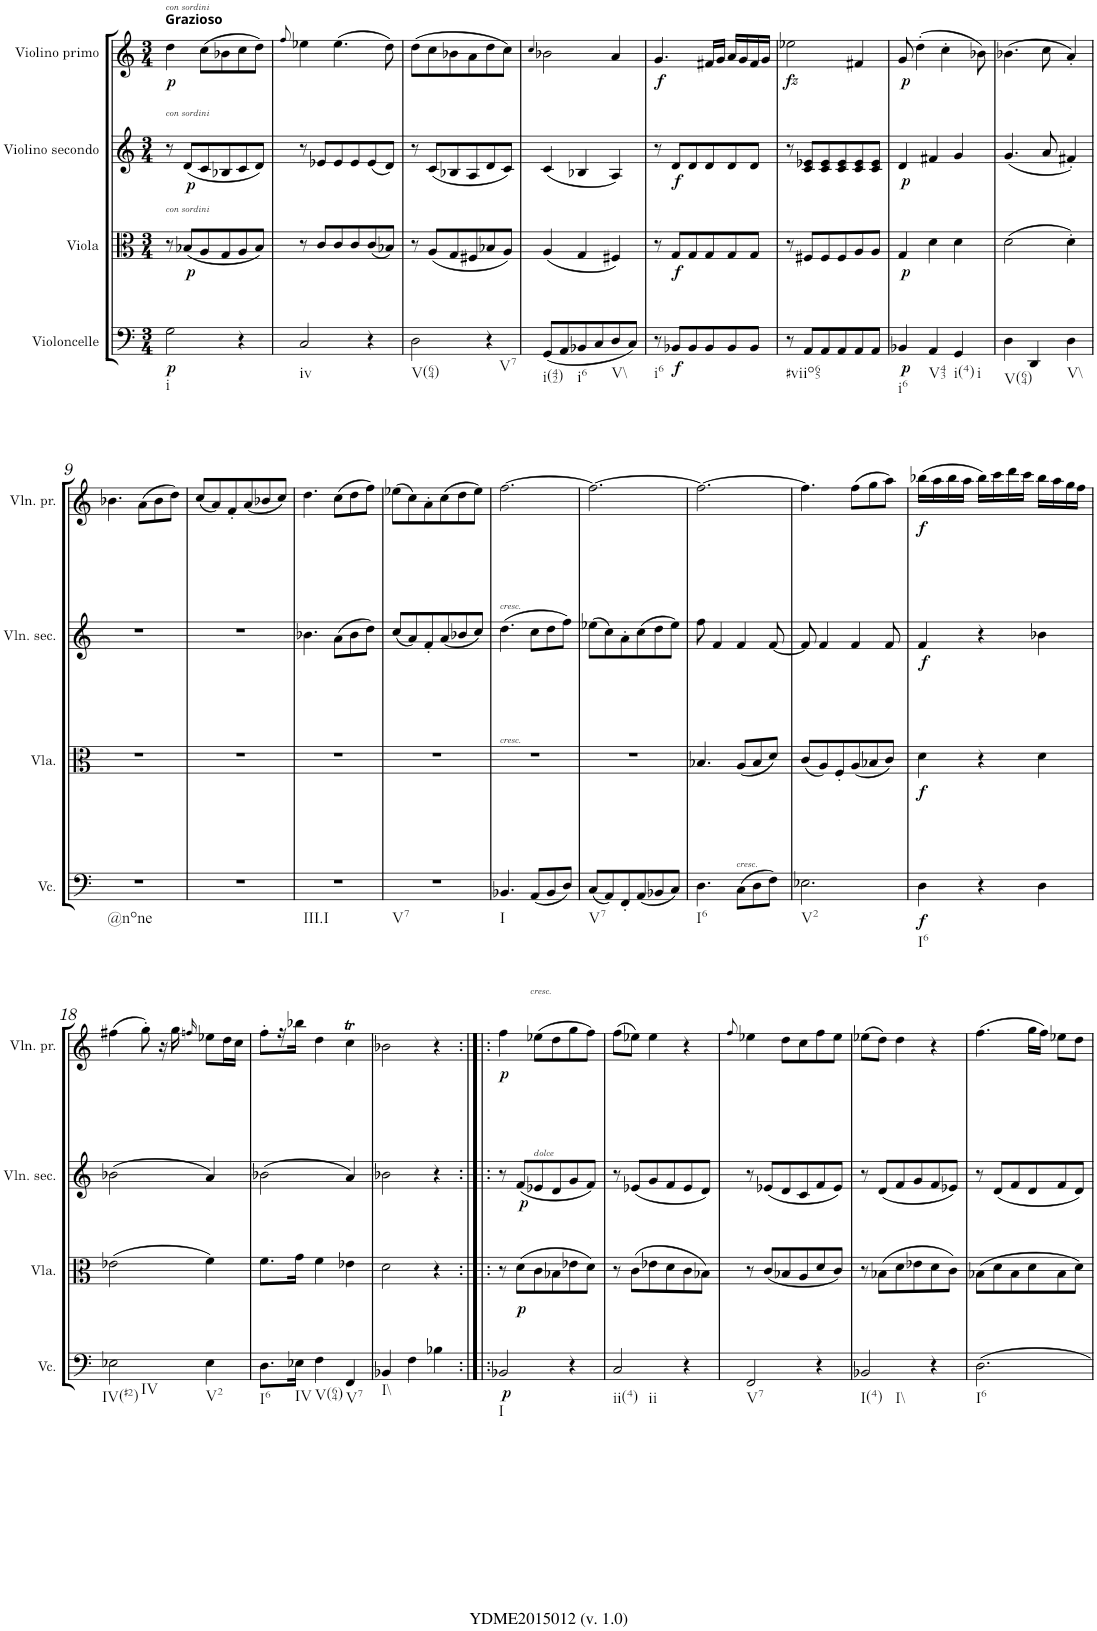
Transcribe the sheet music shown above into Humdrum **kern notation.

**kern	**dynam	**kern	**dynam	**kern	**dynam	**kern	**dynam
*part4	*part4	*part3	*part3	*part2	*part2	*part1	*part1
*staff4	*staff4	*staff3	*staff3	*staff2	*staff2	*staff1	*staff1
*I"Violoncelle	*	*I"Viola	*	*I"Violino secondo	*	*I"Violino primo	*
*I'Vc.	*	*I'Vla.	*	*I'Vln. sec.	*	*I'Vln. pr.	*
*clefF4	*	*clefC3	*	*clefG2	*	*clefG2	*
*k[]	*	*k[]	*	*k[]	*	*k[]	*
*M3/4	*	*M3/4	*	*M3/4	*	*M3/4	*
=1	=1	=1	=1	=1	=1	=1	=1
!	!	!	!	!	!	!LO:TX:a:B:t=Grazioso	!
!	!	!	!	!	!	!LO:TX:a:i:t=con sordini	!
!	!	!	!	!LO:TX:a:i:t=con sordini	!	!	!
!	!	!LO:TX:a:i:t=con sordini	!	!	!	!	!
!LO:TX:b:t=i	!	!	!	!	!	!	!
!	!LO:DY:b	!	!	!	!	!	!LO:DY:b
2G\	p	8r	.	8r	.	4dd\	p
!	!	!	!LO:DY:b	!	!LO:DY:b	!	!
.	.	(<8B-X/L	p	(<8d/L	p	.	.
.	.	8A/	.	8c/	.	(>8cc\L	.
.	.	8G/	.	8B-X/	.	8b-X\	.
4r	.	8A/	.	8c/	.	8cc\	.
.	.	8B-/J)	.	8d/J)	.	8dd\J)	.
=2	=2	=2	=2	=2	=2	=2	=2
.	.	.	.	.	.	8qff/	.
!LO:TX:b:t=iv	!	!	!	!	!	!	!
2C/	.	8r	.	8r	.	4ee-X\	.
.	.	8c/L	.	8e-X/L	.	.	.
.	.	8c/	.	8e-/	.	(>4.ee-\	.
.	.	8c/	.	8e-/	.	.	.
4r	.	(<8c/	.	(<8e-/	.	.	.
.	.	8B-X/J)	.	8d/J)	.	8dd\)	.
=3	=3	=3	=3	=3	=3	=3	=3
!LO:TX:b:t=V(64)	!	!	!	!	!	!	!
2D\	.	8r	.	8r	.	(>8dd\L	.
.	.	(<8A/L	.	(<8c/L	.	8cc\	.
.	.	8G/	.	8B-X/	.	8b-X\	.
.	.	8F#X/	.	8A/	.	8a\	.
!LO:TX:b:t=V7	!	!	!	!	!	!	!
4r	.	8B-X/	.	8d/	.	8dd\	.
.	.	8A/J)	.	8c/J)	.	8cc\J)	.
=4	=4	=4	=4	=4	=4	=4	=4
.	.	.	.	.	.	4qcc/	.
!LO:TX:b:t=i(42)	!	!	!	!	!	!	!
(<8GG/L	.	(<4A/	.	(<4c/	.	2b-X\	.
8AA/	.	.	.	.	.	.	.
!LO:TX:b:t=i6	!	!	!	!	!	!	!
8BB-X/	.	4G/	.	4B-X/	.	.	.
8C/	.	.	.	.	.	.	.
!LO:TX:b:t=V\\	!	!	!	!	!	!	!
8D/	.	4F#X/)	.	4A/)	.	4a/	.
8C/J)	.	.	.	.	.	.	.
=5	=5	=5	=5	=5	=5	=5	=5
!LO:TX:b:t=i6	!	!	!	!	!	!	!
!	!	!	!	!	!	!	!LO:DY:b
8r	.	8r	.	8r	.	4.g/	f
!	!LO:DY:b	!	!LO:DY:b	!	!LO:DY:b	!	!
8BB-X/L	f	8G/L	f	8d/L	f	.	.
8BB-/	.	8G/	.	8d/	.	.	.
8BB-/	.	8G/	.	8d/	.	16f#X/LL	.
.	.	.	.	.	.	16g/JJ	.
8BB-/	.	8G/	.	8d/	.	16a/LL	.
.	.	.	.	.	.	16g/	.
8BB-/J	.	8G/J	.	8d/J	.	16f#/	.
.	.	.	.	.	.	16g/JJ	.
=6	=6	=6	=6	=6	=6	=6	=6
!LO:TX:b:t=#viio65	!	!	!	!	!	!	!
!	!	!	!	!	!	!	!LO:DY:b
8r	.	8r	.	8r	.	2ee-X\	fz
8AA/L	.	8F#X/L	.	8c/ 8e-X/L	.	.	.
8AA/	.	8F#/	.	8c/ 8e-/	.	.	.
8AA/	.	8F#/	.	8c/ 8e-/	.	.	.
8AA/	.	8A/	.	8c/ 8e-/	.	4f#X/	.
8AA/J	.	8A/J	.	8c/ 8e-/J	.	.	.
=7	=7	=7	=7	=7	=7	=7	=7
!LO:TX:b:t=i6	!	!	!	!	!	!	!
!	!LO:DY:b	!	!LO:DY:b	!	!LO:DY:b	!	!LO:DY:b
4BB-X/	p	4G/	p	4d/	p	8g/	p
.	.	.	.	.	.	(>4dd'\	.
!LO:TX:b:t=V43	!	!	!	!	!	!	!
4AA/	.	4d\	.	4f#X/	.	.	.
.	.	.	.	.	.	4cc'\	.
!LO:TX:b:t=i(4)	!	!	!	!	!	!	!
!LO:TX:b:t=i	!	!	!	!	!	!	!
4GG/	.	4d\	.	4g/	.	.	.
.	.	.	.	.	.	8b-X\)	.
=8	=8	=8	=8	=8	=8	=8	=8
!LO:TX:b:t=V(64)	!	!	!	!	!	!	!
4D\	.	(>2d\	.	(<4.g/	.	(>4.b-X\	.
4DD/	.	.	.	.	.	.	.
.	.	.	.	8a/	.	8cc\	.
!LO:TX:b:t=V\\	!	!	!	!	!	!	!
4D\	.	4d'\)	.	4f#X'/)	.	4a'/)	.
!!LO:LB:g=z
=9	=9	=9	=9	=9	=9	=9	=9
!LO:TX:b:t=@none	!	!	!	!	!	!	!
2.r	.	2.r	.	2.r	.	4.b-X\	.
.	.	.	.	.	.	(>8a\L	.
.	.	.	.	.	.	8b-\	.
.	.	.	.	.	.	8dd\J)	.
=10	=10	=10	=10	=10	=10	=10	=10
2.r	.	2.r	.	2.r	.	(<8cc/L	.
.	.	.	.	.	.	8a/)	.
.	.	.	.	.	.	8f'/	.
.	.	.	.	.	.	(<8a/	.
.	.	.	.	.	.	8b-X/	.
.	.	.	.	.	.	8cc/J)	.
=11	=11	=11	=11	=11	=11	=11	=11
!LO:TX:b:t=III.I	!	!	!	!	!	!	!
2.r	.	2.r	.	4.b-X\	.	4.dd\	.
.	.	.	.	(>8a\L	.	(>8cc\L	.
.	.	.	.	8b-\	.	8dd\	.
.	.	.	.	8dd\J)	.	8ff\J)	.
=12	=12	=12	=12	=12	=12	=12	=12
!LO:TX:b:t=V7	!	!	!	!	!	!	!
2.r	.	2.r	.	(<8cc/L	.	(>8ee-X\L	.
.	.	.	.	8a/)	.	8cc\)	.
.	.	.	.	8f'/	.	8a'\	.
.	.	.	.	(<8a/	.	(>8cc\	.
.	.	.	.	8b-X/	.	8dd\	.
.	.	.	.	8cc/J)	.	8ee-\J)	.
=13	=13	=13	=13	=13	=13	=13	=13
!	!	!	!	!	!	!LO:TX:b:i:t=cresc.	!
!	!	!	!	!LO:TX:b:i:t=cresc.	!	!	!
!LO:TX:b:t=I	!	!	!	!	!	!	!
4.BB-X/	.	2.r	.	(>4.dd\	.	[2.ff\	.
!LO:TX:b:i:t=cresc.	!	!	!	!	!	!	!
(<8AA/L	.	.	.	8cc\L	.	.	.
8BB-/	.	.	.	8dd\	.	.	.
8D/J)	.	.	.	8ff\J)	.	.	.
=14	=14	=14	=14	=14	=14	=14	=14
!LO:TX:b:t=V7	!	!	!	!	!	!	!
(<8C/L	.	2.r	.	(>8ee-X\L	.	2.ff\_	.
8AA/)	.	.	.	8cc\)	.	.	.
8FF'/	.	.	.	8a'\	.	.	.
(<8AA/	.	.	.	(>8cc\	.	.	.
8BB-X/	.	.	.	8dd\	.	.	.
8C/J)	.	.	.	8ee-\J)	.	.	.
=15	=15	=15	=15	=15	=15	=15	=15
!LO:TX:b:t=I6	!	!	!	!	!	!	!
4.D\	.	4.B-X/	.	8ff\	.	2.ff\_	.
.	.	.	.	4f/	.	.	.
!	!	!LO:TX:b:i:t=cresc.	!	!	!	!	!
(>8C\L	.	(<8A/L	.	4f/	.	.	.
8D\	.	8B-/	.	.	.	.	.
8F\J)	.	8d/J)	.	[8f/	.	.	.
=16	=16	=16	=16	=16	=16	=16	=16
!LO:TX:b:t=V2	!	!	!	!	!	!	!
2.E-X\	.	(<8c/L	.	8f/]	.	4.ff\]	.
.	.	8A/)	.	4f/	.	.	.
.	.	8F'/	.	.	.	.	.
.	.	(<8A/	.	4f/	.	(>8ff\L	.
.	.	8B-X/	.	.	.	8gg\	.
.	.	8c/J)	.	8f/	.	8aa\J)	.
=17	=17	=17	=17	=17	=17	=17	=17
!LO:TX:b:t=I6	!	!	!	!	!	!	!
!	!LO:DY:b	!	!LO:DY:b	!	!LO:DY:b	!	!LO:DY:b
4D\	f	4d\	f	4f/	f	(>16bb-X\LL	f
.	.	.	.	.	.	16aa\	.
.	.	.	.	.	.	16bb-\	.
.	.	.	.	.	.	16aa\JJ	.
4r	.	4r	.	4r	.	16bb-\LL)	.
.	.	.	.	.	.	16ccc\	.
.	.	.	.	.	.	16ddd\	.
.	.	.	.	.	.	16ccc\JJ	.
4D\	.	4d\	.	4b-X\	.	16bb-\LL	.
.	.	.	.	.	.	16aa\	.
.	.	.	.	.	.	16gg\	.
.	.	.	.	.	.	16ff\JJ	.
!!LO:LB:g=z
=18	=18	=18	=18	=18	=18	=18	=18
!LO:TX:b:t=IV(#2)	!	!	!	!	!	!	!
!LO:TX:b:t=IV	!	!	!	!	!	!	!
2E-X\	.	(>2e-X\	.	(>2b-X\	.	(>4ff#X\	.
.	.	.	.	.	.	8gg'\)	.
.	.	.	.	.	.	16r	.
.	.	.	.	.	.	16gg\	.
.	.	.	.	.	.	16qffn/	.
!LO:TX:b:t=V2	!	!	!	!	!	!	!
4E-\	.	4f\)	.	4a/)	.	8ee-X\L	.
.	.	.	.	.	.	16dd\L	.
.	.	.	.	.	.	16cc\JJ	.
=19	=19	=19	=19	=19	=19	=19	=19
!LO:TX:b:t=I6	!	!	!	!	!	!	!
8.D\L	.	8.f\L	.	(>2b-X\	.	8ff'\L	.
.	.	.	.	.	.	16r	.
!LO:TX:b:t=IV	!	!	!	!	!	!	!
16E-X\Jk	.	16g\Jk	.	.	.	16bb-X\JJ	.
!LO:TX:b:t=V(64)	!	!	!	!	!	!	!
4F\	.	4f\	.	.	.	4dd\	.
!LO:TX:b:t=V7	!	!	!	!	!	!	!
4FF/	.	4e-X\	.	4a/)	.	4ccT\	.
=20	=20	=20	=20	=20	=20	=20	=20
!LO:TX:b:t=I\\	!	!	!	!	!	!	!
4BB-X/	.	2d\	.	2b-X\	.	2b-X\	.
4F\	.	.	.	.	.	.	.
4B-X\	.	4r	.	4r	.	4r	.
=21:|!|:	=21:|!|:	=21:|!|:	=21:|!|:	=21:|!|:	=21:|!|:	=21:|!|:	=21:|!|:
!LO:TX:b:t=I	!	!	!	!	!	!	!
!	!LO:DY:b	!	!	!	!	!	!LO:DY:b
2BB-X/	p	8r	.	8r	.	4ff\	p
!	!	!	!LO:DY:b	!	!LO:DY:b	!	!
.	.	(>8d\L	p	(<8f/L	p	.	.
!	!	!	!	!	!	!LO:TX:b:i:t=dolce	!
.	.	8c\	.	8e-X/	.	(>8ee-X\L	.
.	.	8B-X\	.	8d/	.	8dd\	.
4r	.	8e-X\	.	8g/	.	8gg\	.
.	.	8d\J)	.	8f/J)	.	8ff\J)	.
=22	=22	=22	=22	=22	=22	=22	=22
!LO:TX:b:t=ii(4)	!	!	!	!	!	!	!
!LO:TX:b:t=ii	!	!	!	!	!	!	!
2C/	.	8r	.	8r	.	(>8ff\L	.
.	.	(>8c\L	.	(<8e-X/L	.	8ee-X\J)	.
.	.	8e-X\	.	8g/	.	4ee-\	.
.	.	8d\	.	8f/	.	.	.
4r	.	8c\	.	8e-/	.	4r	.
.	.	8B-X\J)	.	8d/J)	.	.	.
=23	=23	=23	=23	=23	=23	=23	=23
.	.	.	.	.	.	8qff/	.
!LO:TX:b:t=V7	!	!	!	!	!	!	!
2FF/	.	8r	.	8r	.	4ee-X\	.
.	.	(<8c/L	.	(<8e-X/L	.	.	.
.	.	8B-X/	.	8d/	.	8dd\L	.
.	.	8A/	.	8c/	.	8cc\	.
4r	.	8d/	.	8f/	.	8ff\	.
.	.	8c/J)	.	8e-/J)	.	8ee-\J	.
=24	=24	=24	=24	=24	=24	=24	=24
!LO:TX:b:t=I(4)	!	!	!	!	!	!	!
!LO:TX:b:t=I\\	!	!	!	!	!	!	!
2BB-X/	.	8r	.	8r	.	(>8ee-X\L	.
.	.	(>8B-X\L	.	(<8d/L	.	8dd\J)	.
.	.	8d\	.	8f/	.	4dd\	.
.	.	8e-X\	.	8g/	.	.	.
4r	.	8d\	.	8f/	.	4r	.
.	.	8c\J)	.	8e-X/J)	.	.	.
=25	=25	=25	=25	=25	=25	=25	=25
!LO:TX:b:t=I6	!	!	!	!	!	!	!
2.D\	.	(>8B-X\L	.	8r	.	(>4.ff\	.
.	.	8d\	.	(<8d/L	.	.	.
.	.	8B-\	.	8f/	.	.	.
.	.	8d\	.	8d/	.	16gg\LL	.
.	.	.	.	.	.	16ff\JJ)	.
.	.	8B-\	.	8f/	.	8ee-X\L	.
.	.	8d\J)	.	8d/J)	.	8dd\J	.
=	=	=	=	=	=	=	=
*-	*-	*-	*-	*-	*-	*-	*-
